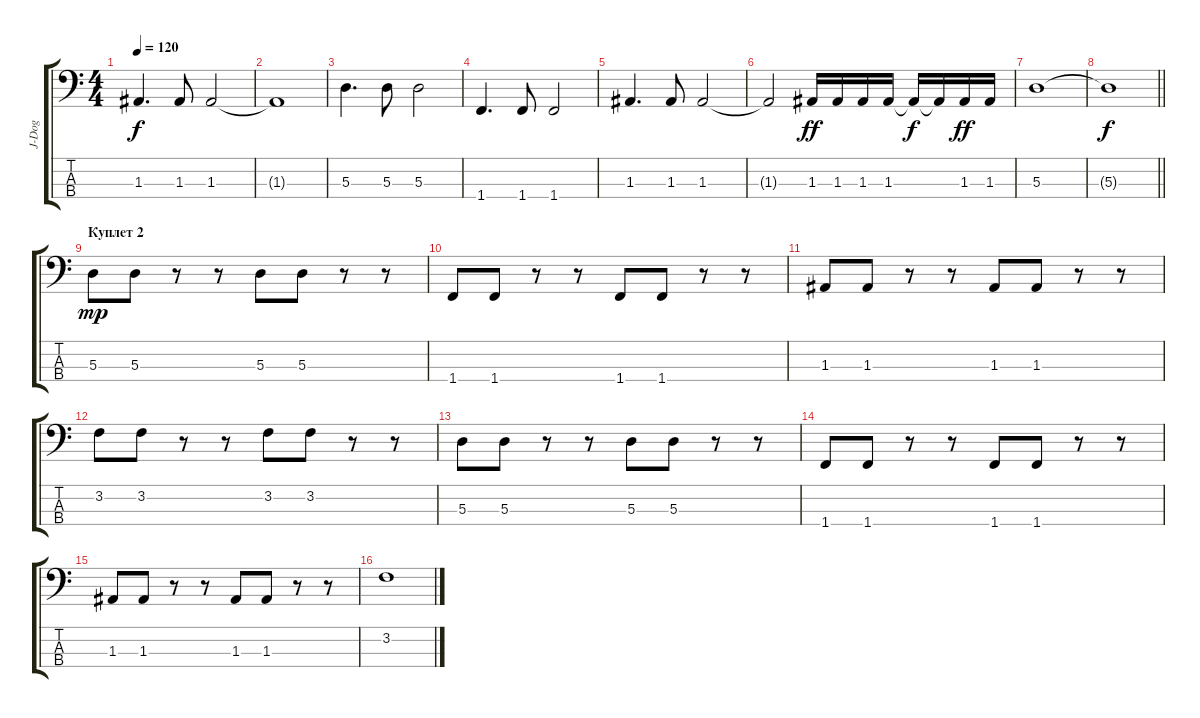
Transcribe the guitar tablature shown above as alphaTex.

\track ("J-Dog " "J-Dog ") {instrument electricbassfinger}
\staff {score tabs}
\tuning (G2 D2 A1 E1) {hide}
\ts (4 4)
\tempo 120
\clef f4
\ks c
1.3.4{d dy f} 1.3.8 1.3.2 |
1.3{t}.1 |
5.3.4{d} 5.3.8 5.3.2 |
1.4.4{d} 1.4.8 1.4.2 |
1.3.4{d} 1.3.8 1.3.2 |
1.3{t}.2 1.3.16{dy ff} 1.3.16 1.3.16 1.3.16 1.3{t}.16{dy f} 1.3{t}.16 1.3.16{dy ff} 1.3.16 |
5.3.1 |
\barLineRight lightlight
5.3{t}.1{dy f} |
\section ("" "Куплет 2")
5.3.8{dy mp} 5.3.8 r.8 r.8 5.3.8 5.3.8 r.8 r.8 |
1.4.8 1.4.8 r.8 r.8 1.4.8 1.4.8 r.8 r.8 |
1.3.8 1.3.8 r.8 r.8 1.3.8 1.3.8 r.8 r.8 |
3.2.8 3.2.8 r.8 r.8 3.2.8 3.2.8 r.8 r.8 |
5.3.8 5.3.8 r.8 r.8 5.3.8 5.3.8 r.8 r.8 |
1.4.8 1.4.8 r.8 r.8 1.4.8 1.4.8 r.8 r.8 |
1.3.8 1.3.8 r.8 r.8 1.3.8 1.3.8 r.8 r.8 |
3.2.1
